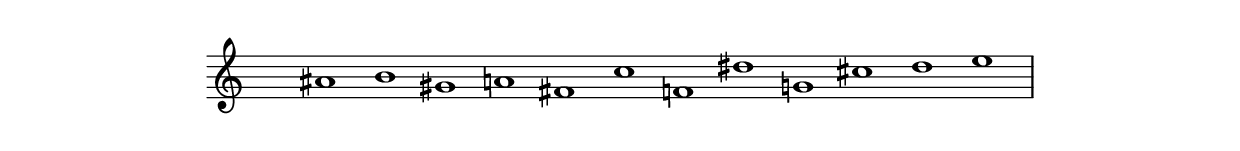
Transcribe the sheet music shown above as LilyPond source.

%
% $Id: schoenberg-op25-row-RI.ly 79 2009-07-10 10:51:47Z nicb $
%

\version "2.10.33"

\paper{
  indent=0\mm
  line-width=140\mm
  oddFooterMarkup=##f
  oddHeaderMarkup=##f
  bookTitleMarkup = ##f
  scoreTitleMarkup = ##f
}

\score {
	\relative c' {
	  \override Score.MetronomeMark #'transparent = ##t
    \override Score.TimeSignature #'transparent = ##t
		\set Staff.midiInstrument = "acoustic grand"
		\key c \major
		\clef treble
	  \time 12/1
	  \tempo 1 = 120
	  ais'1 b1 gis1 a1 fis1 c'1 f,1 dis'1 g,1 cis1 dis1 e1
	}
  \midi{}
  \layout{}
}
